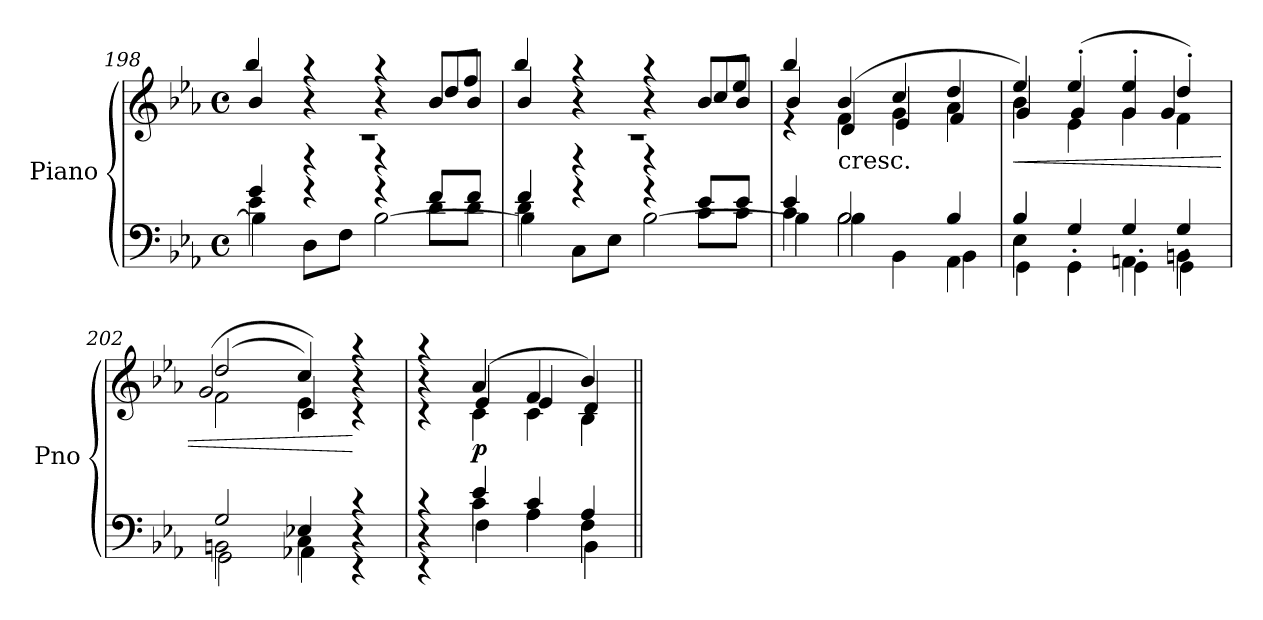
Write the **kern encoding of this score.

**kern	**kern	**dynam
*part1	*part1	*part1
*staff2	*staff1	*staff1/2
*I"Piano	*	*
*I'Pno	*	*
*clefF4	*clefG2	*
*k[b-e-a-]	*k[b-e-a-]	*
*E-:	*E-:	*
*M4/4	*M4/4	*
*met(c)	*met(c)	*
=198	=198	=198
*^	*^	*
*	*^	*	*^	*
4g/	4e-\	4B-\]	1rc	4b-/	4bb-/	.
4rg	4rff	8D\L	.	4r	4raa	.
.	.	8F\J	.	.	.	.
4rg	4rff	[2B-\	.	4r	4raa	.
8f/L	8d\L	.	.	8b-/L	8dd/L	.
8f/J	8d\J	.	.	8b-/J	8ff/J	.
!!LO:PB:g=z	!!	!!
=199	=199	=199	=199	=199	=199	=199
4f/	4d\	4B-\]	1rc	4b-/	4bb-/	.
4rff	4rg	8C\L	.	4r	4raa	.
.	.	8E-\J	.	.	.	.
4rff	4rg	[2B-\	.	4r	4raa	.
8e-/L	8c\L	.	.	8b-/L	8cc/L	.
8e-/J	8c\J	.	.	8b-/J	8ee-/J	.
=200	=200	=200	=200	=200	=200	=200
4e-/	4c\	4B-\]	4bb-/	4re	4b-/	.
!	!	!	!LO:TX:b:t=cresc.	!	!	!
2B-/	4B-\	2B-\	(4b-/	4f\	4d/	.
.	4BB-\	.	4cc/	4g\	4e-/	.
4B-/	4AA-\	4BB-\	4dd/	4a-\	4f/	.
=201	=201	=201	=201	=201	=201	=201
!	!	!	!	!	!	!LO:HP:b
4B-/	4E-\	4GG\	4ee-/)	4b-\	4g/	<
4G/	4GG\	4GG'\	(4ee-'/	4e-\	4g/	.
4G/	4AAn\	4GG'\	4ee-'/	4g\	4g/	.
4G/	4BBn\	4GG'\	4dd'/)	4f\	4g/	.
!!LO:PB:g=z	!!	!!
=202	=202	=202	=202	=202	=202	=202
2G/	2BBn\	2GG\	(2dd/	2f\	(2g/	.
4E-X/	4C\	4AA-X\	4cc/)	4e-\	4c/)	.
4rc	4r	4rEE	4raa	4r	4rc	[
=203	=203	=203	=203	=203	=203	=203
4rc	4rEE	4r	4raa	4r	4rc	.
!	!	!	!	!	!	!LO:DY:b
4e-/	4c\	4F\	(4a-/	4c\	4e-/	p
4c/	4A-\	4A-\	4f/	4c\	4e-/	.
4A-/	4F\	4BB-\	4b-/)	4B-\	4d/	.
*v	*v	*v	*	*	*	*
*	*v	*v	*v	*
=||	=||	=||
*-	*-	*-
